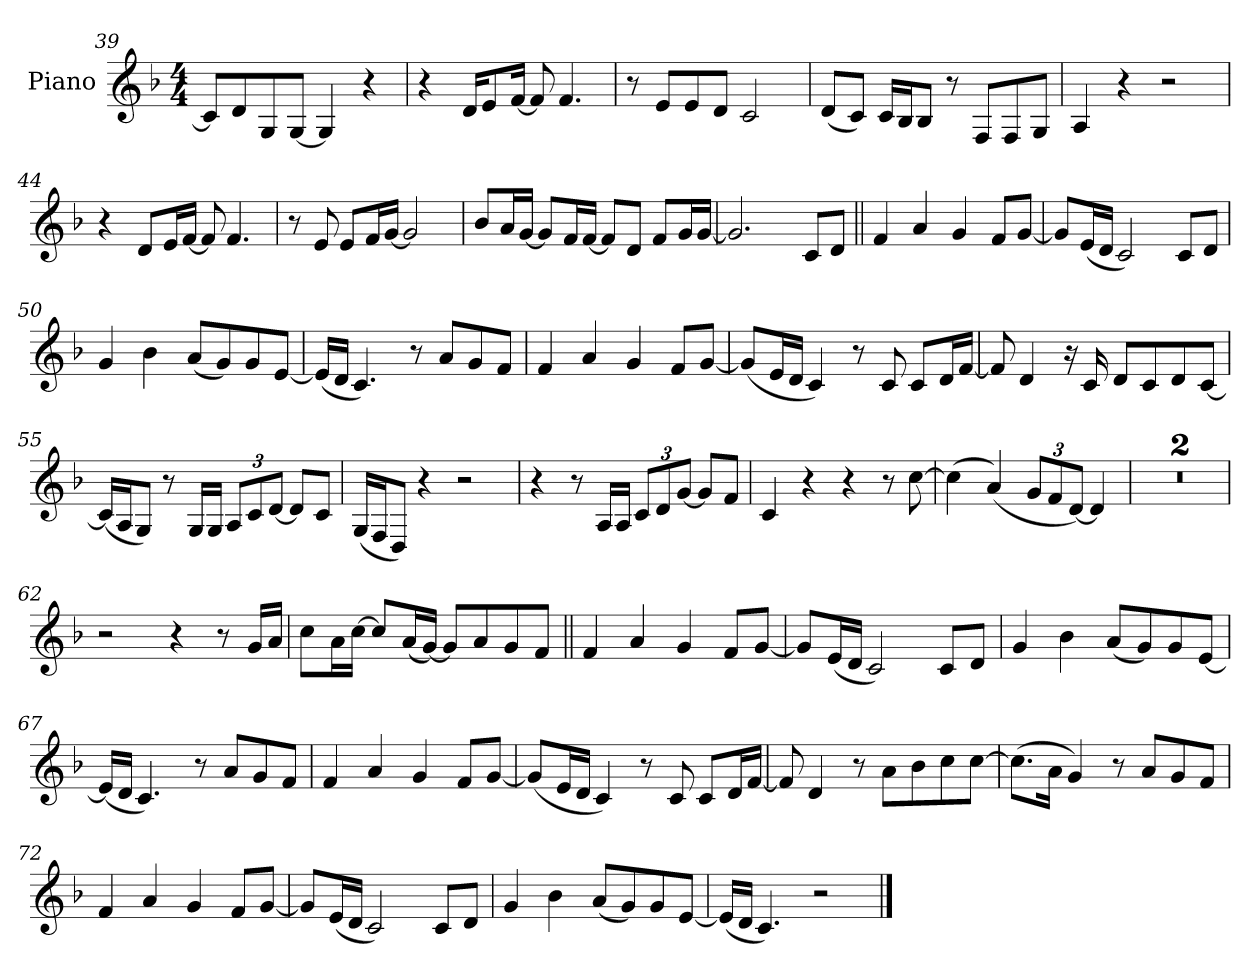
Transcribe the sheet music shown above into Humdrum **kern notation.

**kern
*part1
*staff1
*I"Piano
*I'Pno.
*clefG2
*k[b-]
*M4/4
=39
8cL]
8d
8G
[8GJ
4G]
4r
=40
4r
16dKL
8e
[16fJk
8f]
4.f
=41
8r
8eL
8e
8dJ
2c
=42
(<8dL
8cJ)
16cLL
16B-J
8B-J
8r
8FL
8F
8GJ
=43
4A
4r
2r
=44
4r
8dL
16eL
[16fJJ
8f]
4.f
=45
8r
8e
8eL
16fL
[16gJJ
2g]
=46
8b-L
16aL
[16gJJ
8gL]
16fL
[16fJJ
8fL]
8dJ
8fL
16gL
[16gJJ
=47
2.g]
8cL
8dJ
=48||
4f
4a
4g
8fL
[8gJ
=49
8gL]
(<16eL
16dJJ
2c)
8cL
8dJ
=50
4g
4b-
(<8aL
8g)
8g
[8eJ
=51
(<16eLL]
16dJJ
4.c)
8r
8aL
8g
8fJ
=52
4f
4a
4g
8fL
[8gJ
=53
(<8gL]
16eL
16dJJ
4c)
8r
8c
8cL
16dL
[16fJJ
=54
8f]
4d
16r
16c
8dL
8c
8d
[8cJ
=55
(<16cLL]
16AJ
8GJ)
8r
16GLL
16GJJ
*Xbrackettup
12AL
12c
[12dJ
8dL]
8cJ
=56
(<16GLL
16FJ
8DJ)
4r
2r
=57
4r
8r
16ALL
16AJJ
12cL
12d
[12gJ
8gL]
8fJ
=58
4c
4r
4r
8r
[8cc
=59
(>4cc]
(<4a)
12gL
12f
[12dJ)
4d]
=60
1r
=61
1r
=62
2r
4r
8r
16gLL
16aJJ
=63
8ccL
16aL
[16ccJJ
8ccL]
(<16aL
[16gJJ)
8gL]
8a
8g
8fJ
=64||
4f
4a
4g
8fL
[8gJ
=65
8gL]
(<16eL
16dJJ
2c)
8cL
8dJ
=66
4g
4b-
(<8aL
8g)
8g
[8eJ
=67
(<16eLL]
16dJJ
4.c)
8r
8aL
8g
8fJ
=68
4f
4a
4g
8fL
[8gJ
=69
(<8gL]
16eL
16dJJ
4c)
8r
8c
8cL
16dL
[16fJJ
=70
8f]
4d
8r
8aL
8b-
8cc
[8ccJ
=71
(>8.ccL]
16aJk
4g)
8r
8aL
8g
8fJ
=72
4f
4a
4g
8fL
[8gJ
=73
8gL]
(<16eL
16dJJ
2c)
8cL
8dJ
=74
4g
4b-
(<8aL
8g)
8g
[8eJ
=75
(<16eLL]
16dJJ
4.c)
2r
==
*-
